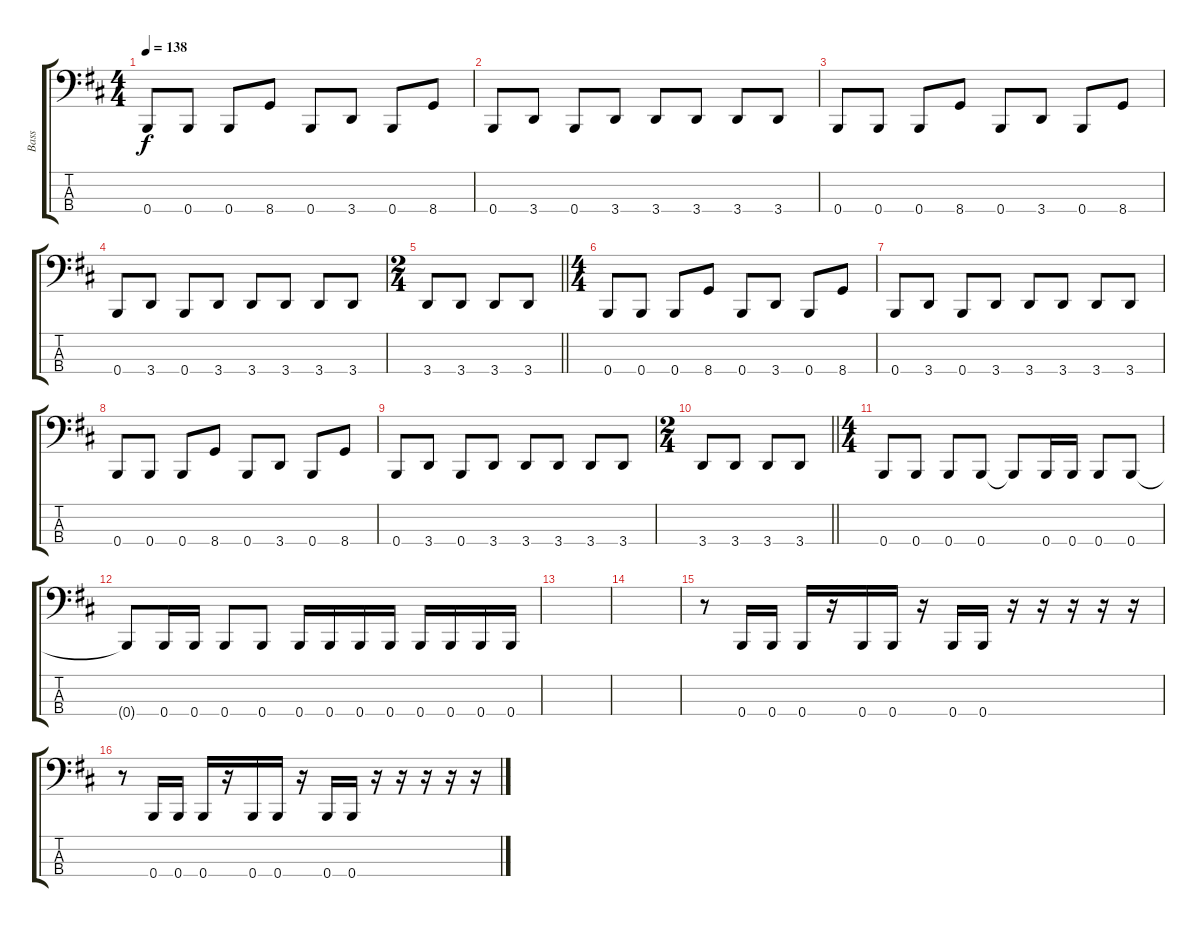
\track ("Bass" "Bass") {instrument electricbasspick}
\staff {score tabs}
\tuning (E2 B1 Gb1 B0) {hide}
\ts (4 4)
\tempo 138
\clef f4
\ks bminor
0.4.8{dy f} 0.4.8 0.4.8 8.4.8 0.4.8 3.4.8 0.4.8 8.4.8 |
0.4.8 3.4.8 0.4.8 3.4.8 3.4.8 3.4.8 3.4.8 3.4.8 |
0.4.8 0.4.8 0.4.8 8.4.8 0.4.8 3.4.8 0.4.8 8.4.8 |
0.4.8 3.4.8 0.4.8 3.4.8 3.4.8 3.4.8 3.4.8 3.4.8 |
\ts (2 4)
\barLineRight lightlight
3.4.8 3.4.8 3.4.8 3.4.8 |
\ts (4 4)
0.4.8 0.4.8 0.4.8 8.4.8 0.4.8 3.4.8 0.4.8 8.4.8 |
0.4.8 3.4.8 0.4.8 3.4.8 3.4.8 3.4.8 3.4.8 3.4.8 |
0.4.8 0.4.8 0.4.8 8.4.8 0.4.8 3.4.8 0.4.8 8.4.8 |
0.4.8 3.4.8 0.4.8 3.4.8 3.4.8 3.4.8 3.4.8 3.4.8 |
\ts (2 4)
\barLineRight lightlight
3.4.8 3.4.8 3.4.8 3.4.8 |
\ts (4 4)
0.4.8 0.4.8 0.4.8 0.4.8 0.4{t}.8 0.4.16 0.4.16 0.4.8 0.4.8 |
0.4{t}.8 0.4.16 0.4.16 0.4.8 0.4.8 0.4.16 0.4.16 0.4.16 0.4.16 0.4.16 0.4.16 0.4.16 0.4.16 |
|
|
r.8 0.4.16 0.4.16 0.4.16 r.16 0.4.16 0.4.16 r.16 0.4.16 0.4.16 r.16 r.16 r.16 r.16 r.16 |
r.8 0.4.16 0.4.16 0.4.16 r.16 0.4.16 0.4.16 r.16 0.4.16 0.4.16 r.16 r.16 r.16 r.16 r.16
